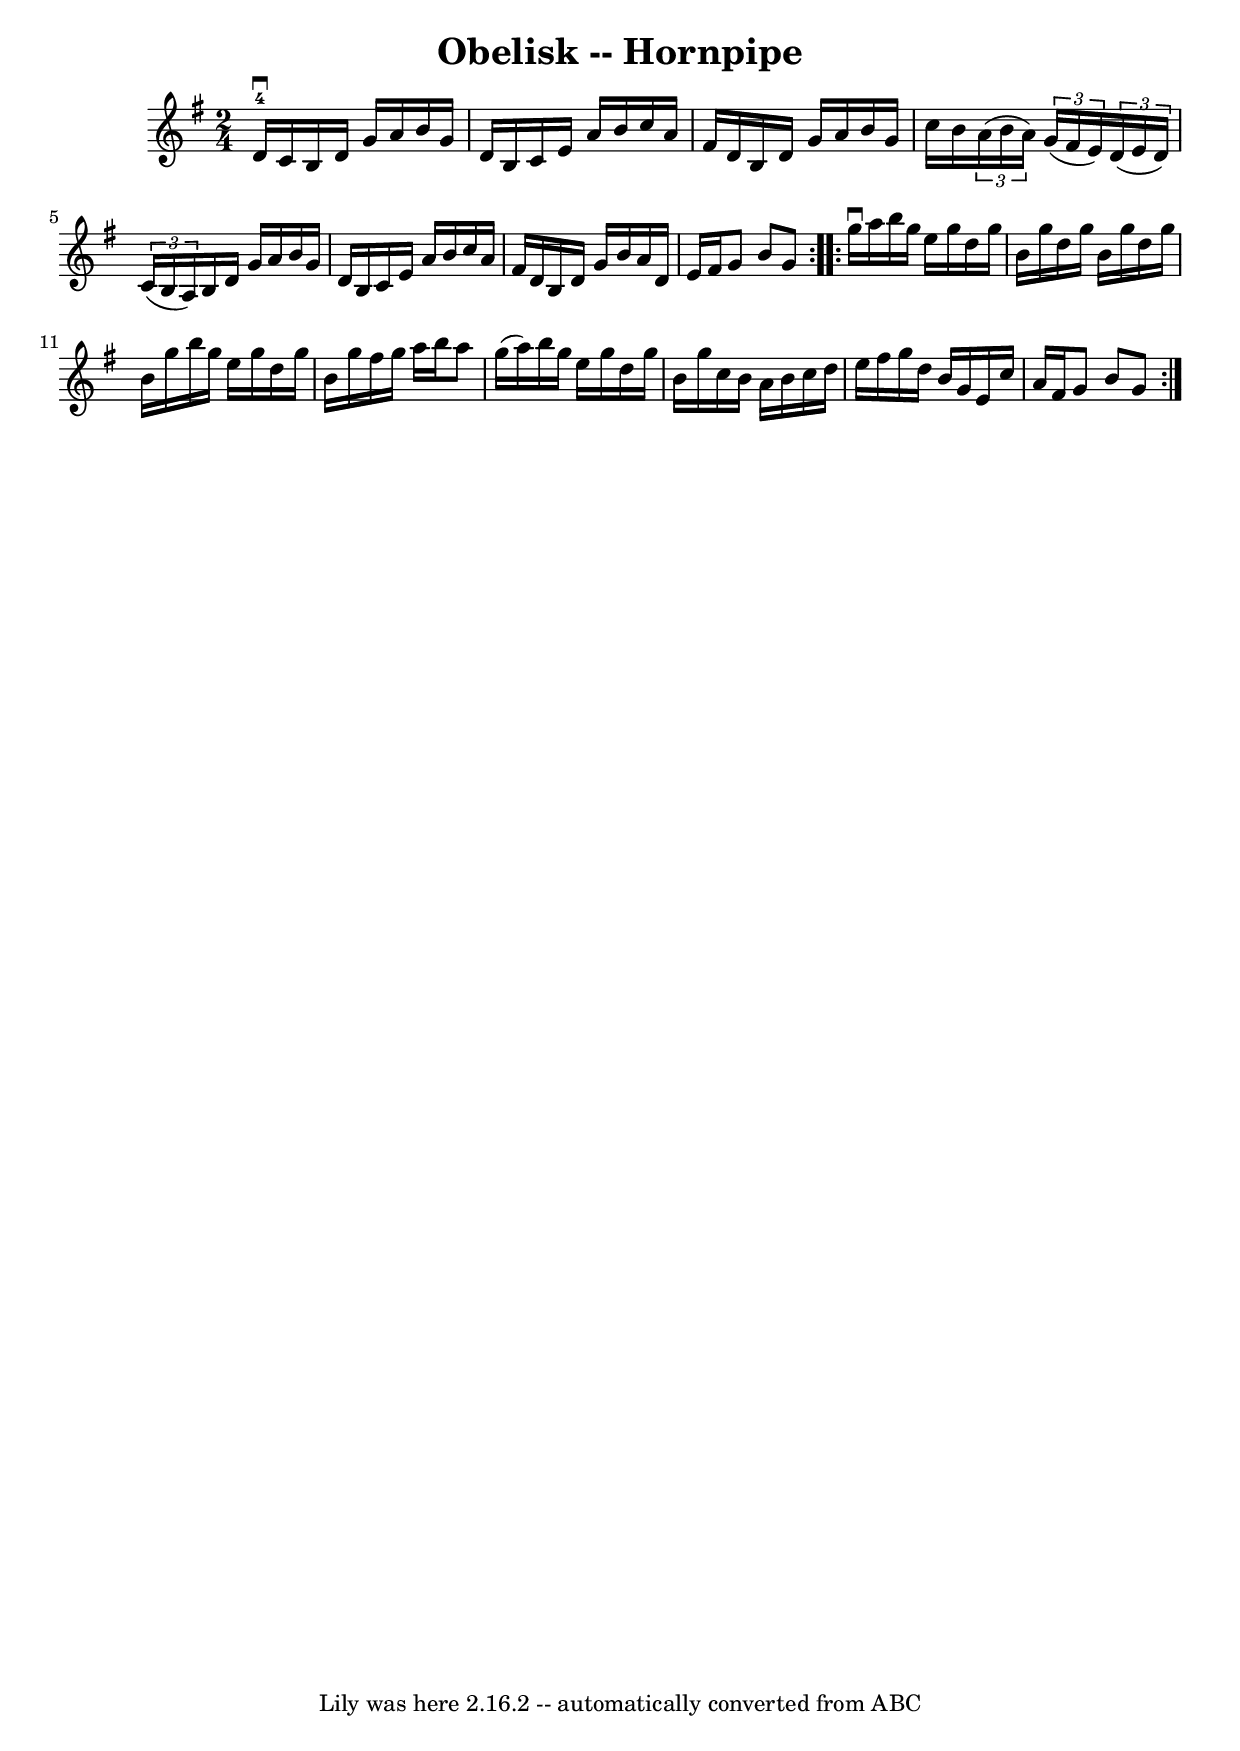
\version "2.16.2"
\include "Mammoth.ily"
\header {
  %% book = "Cole's 1000 Fiddle Tunes"
 crossRefNumber = "1"
 footnotes = ""
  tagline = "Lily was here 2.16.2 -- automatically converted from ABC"
  title = "Obelisk -- Hornpipe"

}
voicedefault =  {



  \repeat volta 2 {

    \time 2/4 
    \key g \major d'16-4^\downbow c'16   |
 b16 d'16 g'16 a'16 b'16 g'16 d'16 b16   |
 c'16 e'16 a'16 b'16 c''16 a'16 fs'16 d'16   |
 b16 d'16 g'16 a'16 b'16 g'16 c''16 b'16   |
    \times 2/3 { a'16 (b'16  
		 a'16) 
	       }   \times 2/3 { g'16 (fs'16 e'16) 
			      }   \times 2/3 {   
				d'16 (e'16 d'16) 
			      }   \times 2/3 { c'16 (b16 a16)  					     }  |
 b16 d'16 g'16 a'16 b'16 g'16 d'16 b16   |
 c'16 e'16 a'16 b'16 c''16 a'16 fs'16 d'16   |
 b16 d'16 g'16 b'16 a'16 d'16 e'16 fs'16   |
 g'8 b'8   
 g'8  
  }     
  \repeat volta 2 { g''16^\downbow a''16   |
 b''16 g''16 e''16 g''16 d''16 g''16 b'16 g''16   |
 d''16 g''16 b'16 g''16 d''16 g''16 b'16 g''16   |
 b''16 g''16 e''16 g''16 d''16 g''16 b'16 g''16   |
 fs''16 g''16 a''16 b''16 a''8 g''16 (a''16)  |
 b''16 g''16 e''16 g''16 d''16 g''16 b'16 g''16   |
 c''16 b'16 a'16 b'16 c''16 d''16 e''16 fs''16   |
 g''16 d''16 b'16 g'16 e'16 c''16 a'16 fs'16   |
 g'8 b'8 
 g'8  
  }   

}

\score{
  <<

    \context Staff="default"
    {
      \voicedefault 
      
    }

  >>
  \layout {
    
  }
  \midi {
  }

}
